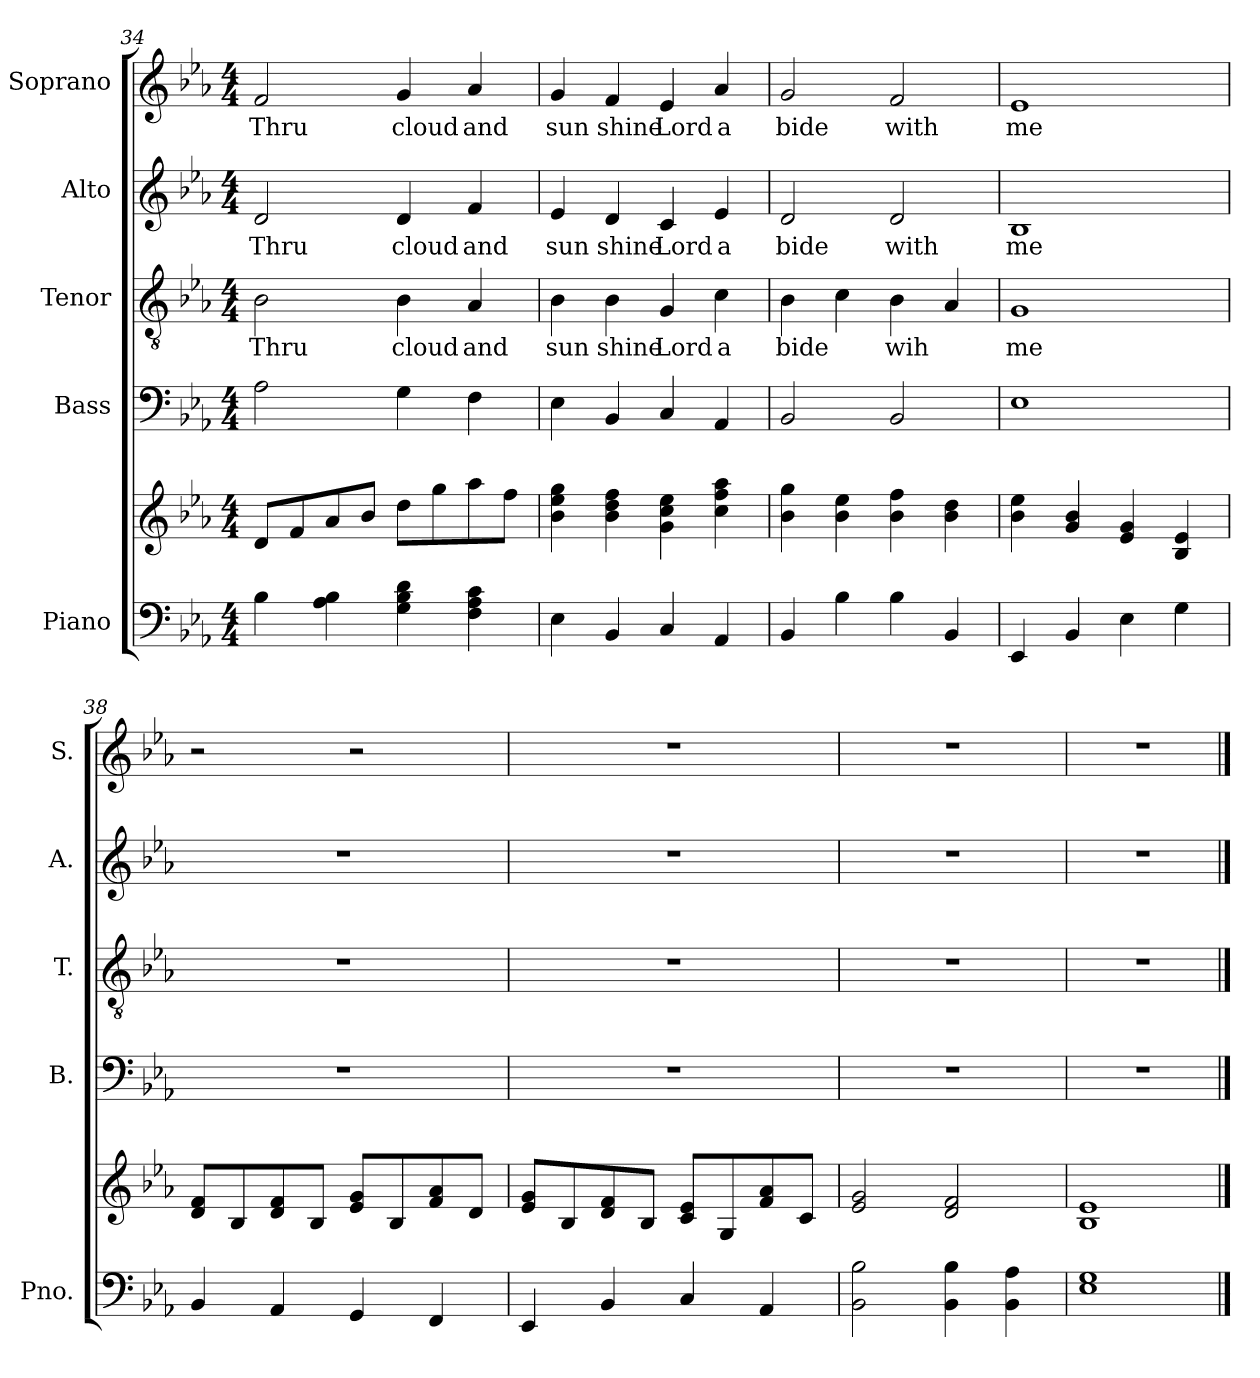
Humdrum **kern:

**kern	**kern	**kern	**kern	**text	**kern	**text	**kern	**text
*part5	*part5	*part4	*part3	*part3	*part2	*part2	*part1	*part1
*staff6	*staff5	*staff4	*staff3	*staff3	*staff2	*staff2	*staff1	*staff1
*I"Piano	*	*I"Bass	*I"Tenor	*	*I"Alto	*	*I"Soprano	*
*I'Pno.	*	*I'B.	*I'T.	*	*I'A.	*	*I'S.	*
*clefF4	*clefG2	*clefF4	*clefGv2	*	*clefG2	*	*clefG2	*
*k[b-e-a-]	*k[b-e-a-]	*k[b-e-a-]	*k[b-e-a-]	*	*k[b-e-a-]	*	*k[b-e-a-]	*
*M4/4	*M4/4	*M4/4	*M4/4	*	*M4/4	*	*M4/4	*
=34	=34	=34	=34	=34	=34	=34	=34	=34
!	!	!	!	!LO:LY:b	!	!LO:LY:b	!	!LO:LY:b
4B-\	8d/L	2A-\	2B-\	Thru	2d/	Thru	2f/	Thru
.	8f/	.	.	.	.	.	.	.
4A-\ 4B-\	8a-/	.	.	.	.	.	.	.
.	8b-/J	.	.	.	.	.	.	.
!	!	!	!	!LO:LY:b	!	!LO:LY:b	!	!LO:LY:b
4G\ 4B-\ 4d\	8dd\L	4G\	4B-\	cloud	4d/	cloud	4g/	cloud
.	8gg\	.	.	.	.	.	.	.
!	!	!	!	!LO:LY:b	!	!LO:LY:b	!	!LO:LY:b
4F\ 4A-\ 4c\	8aa-\	4F\	4A-/	and	4f/	and	4a-/	and
.	8ff\J	.	.	.	.	.	.	.
=35	=35	=35	=35	=35	=35	=35	=35	=35
!	!	!	!	!LO:LY:b	!	!LO:LY:b	!	!LO:LY:b
4E-\	4b-\ 4ee-\ 4gg\	4E-\	4B-\	sun	4e-/	sun	4g/	sun
!	!	!	!	!LO:LY:b	!	!LO:LY:b	!	!LO:LY:b
4BB-/	4b-\ 4dd\ 4ff\	4BB-/	4B-\	shine	4d/	shine	4f/	shine
!	!	!	!	!LO:LY:b	!	!LO:LY:b	!	!LO:LY:b
4C/	4g\ 4cc\ 4ee-\	4C/	4G/	Lord	4c/	Lord	4e-/	Lord
!	!	!	!	!LO:LY:b	!	!LO:LY:b	!	!LO:LY:b
4AA-/	4cc\ 4ff\ 4aa-\	4AA-/	4c\	a	4e-/	a	4a-/	a
!!LO:LB:g=z
=36	=36	=36	=36	=36	=36	=36	=36	=36
!	!	!	!	!LO:LY:b	!	!LO:LY:b	!	!LO:LY:b
4BB-/	4b-\ 4gg\	2BB-/	4B-\	bide	2d/	bide	2g/	bide
4B-\	4b-\ 4ee-\	.	4c\	.	.	.	.	.
!	!	!	!	!LO:LY:b	!	!LO:LY:b	!	!LO:LY:b
4B-\	4b-\ 4ff\	2BB-/	4B-\	wih	2d/	with	2f/	with
4BB-/	4b-\ 4dd\	.	4A-/	.	.	.	.	.
=37	=37	=37	=37	=37	=37	=37	=37	=37
!	!	!	!	!LO:LY:b	!	!LO:LY:b	!	!LO:LY:b
4EE-/	4b-\ 4ee-\	1E-	1G	me	1B-	me	1e-	me
4BB-/	4g/ 4b-/	.	.	.	.	.	.	.
4E-\	4e-/ 4g/	.	.	.	.	.	.	.
4G\	4B-/ 4e-/	.	.	.	.	.	.	.
=38	=38	=38	=38	=38	=38	=38	=38	=38
4BB-/	8d/ 8f/L	1r	1r	.	1r	.	2r	.
.	8B-/	.	.	.	.	.	.	.
4AA-/	8d/ 8f/	.	.	.	.	.	.	.
.	8B-/J	.	.	.	.	.	.	.
4GG/	8e-/ 8g/L	.	.	.	.	.	2r	.
.	8B-/	.	.	.	.	.	.	.
4FF/	8f/ 8a-/	.	.	.	.	.	.	.
.	8d/J	.	.	.	.	.	.	.
=39	=39	=39	=39	=39	=39	=39	=39	=39
4EE-/	8e-/ 8g/L	1r	1r	.	1r	.	1r	.
.	8B-/	.	.	.	.	.	.	.
4BB-/	8d/ 8f/	.	.	.	.	.	.	.
.	8B-/J	.	.	.	.	.	.	.
4C/	8c/ 8e-/L	.	.	.	.	.	.	.
.	8G/	.	.	.	.	.	.	.
4AA-/	8f/ 8a-/	.	.	.	.	.	.	.
.	8c/J	.	.	.	.	.	.	.
=40	=40	=40	=40	=40	=40	=40	=40	=40
2BB-\ 2B-\	2e-/ 2g/	1r	1r	.	1r	.	1r	.
4BB-\ 4B-\	2d/ 2f/	.	.	.	.	.	.	.
4BB-\ 4A-\	.	.	.	.	.	.	.	.
=41	=41	=41	=41	=41	=41	=41	=41	=41
1E- 1G	1B- 1e-	1r	1r	.	1r	.	1r	.
==	==	==	==	==	==	==	==	==
*-	*-	*-	*-	*-	*-	*-	*-	*-
